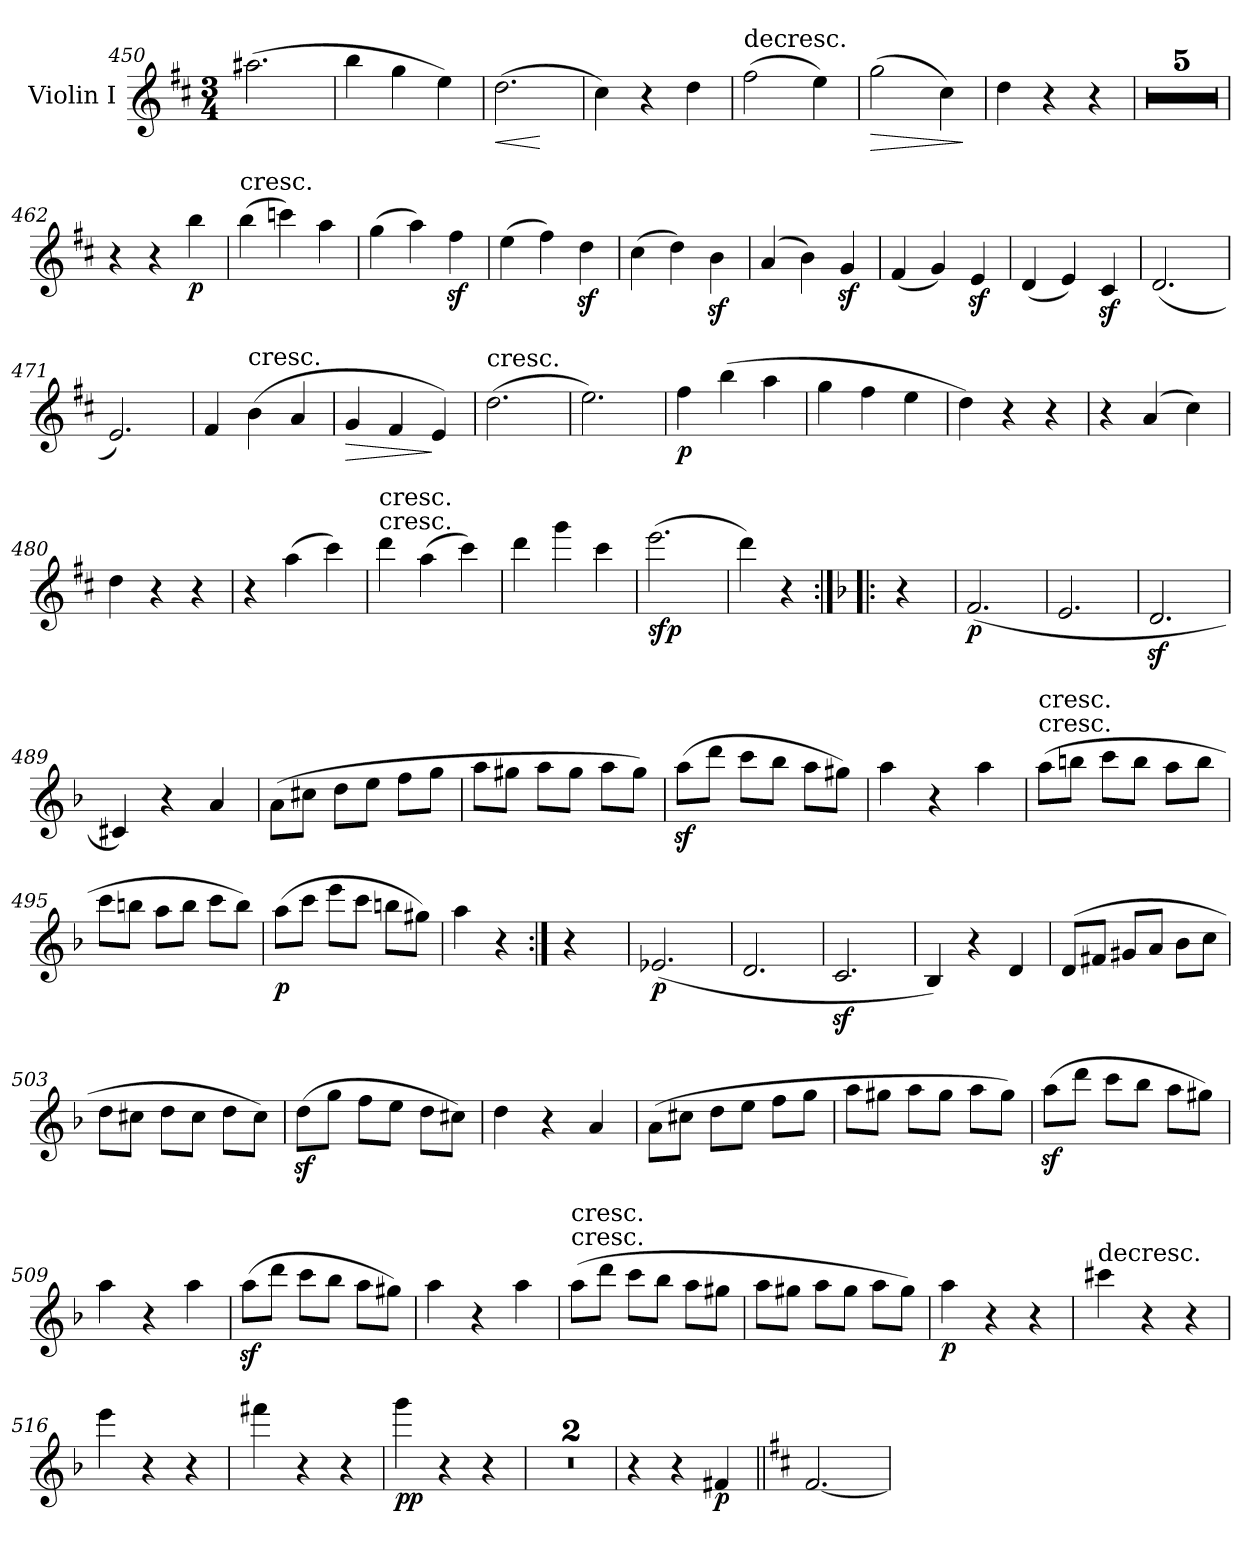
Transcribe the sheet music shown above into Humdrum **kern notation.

**kern	**dynam
*part1	*part1
*staff1	*staff1
*I"Violin I	*
*I'Vln	*
*clefG2	*
*k[f#c#]	*
*D:	*
*M3/4	*
=450	=450
(2.aa#X	.
=451	=451
4bb	.
4gg	.
4ee)	.
=452	=452
!	!LO:HP:b
(2.dd	<
.	[
=453	=453
4cc#)	.
4r	.
4dd	.
=454	=454
!LO:TX:t=decresc.	!
(2ff#	.
4ee)	.
=455	=455
!	!LO:HP:b
(2gg	>
4cc#)	.
.	]
=456	=456
4dd	.
4r	.
4r	.
=457	=457
2.r	.
=458	=458
2.r	.
=459	=459
2.r	.
=460	=460
2.r	.
=461	=461
2.r	.
=462	=462
4r	.
4r	.
4bb	p
=463	=463
!LO:TX:a:t=cresc.	!
(4bb	.
4cccn)	.
4aa	.
=464	=464
(4gg	.
4aa)	.
4ff#z	.
=465	=465
(4ee	.
4ff#)	.
4ddz	.
=466	=466
(4cc#	.
4dd)	.
4bz	.
=467	=467
(4a	.
4b)	.
4gz	.
=468	=468
(4f#	.
4g)	.
4ez	.
=469	=469
(4d	.
4e)	.
4c#z	.
=470	=470
(2.d	.
=471	=471
2.e)	.
=472	=472
4f#	.
!LO:TX:t=cresc.	!
(4b	.
4a	.
=473	=473
!	!LO:HP:b
4g	>
4f#	.
4e)	]
=474	=474
!LO:TX:a:t=cresc.	!
(2.dd	.
=475	=475
2.ee)	.
=476	=476
4ff#	p
(4bb	.
4aa	.
=477	=477
4gg	.
4ff#	.
4ee	.
=478	=478
4dd)	.
4r	.
4r	.
=479	=479
4r	.
(4a	.
4cc#)	.
=480	=480
4dd	.
4r	.
4r	.
=481	=481
4r	.
(4aa	.
4ccc#)	.
=482	=482
!LO:TX:t=cresc.	!
!LO:TX:a:t=cresc.	!
4ddd	.
(4aa	.
4ccc#)	.
=483	=483
4ddd	.
4ggg	.
4ccc#	.
=484	=484
(2.eee	sfp
=485	=485
4ddd)	.
4r	.
=:|!|:	=:|!|:
*k[b-]	*
*d:	*
4r	.
=486	=486
(2.f	p
=487	=487
2.e	.
=488	=488
2.dz	.
=489	=489
4c#X)	.
4r	.
4a	.
=490	=490
(8a\L	.
8cc#X\J	.
8dd\L	.
8ee\J	.
8ff\L	.
8gg\J	.
=491	=491
8aa\L	.
8gg#X\J	.
8aa\L	.
8gg#\J	.
8aa\L	.
8gg#\J)	.
=492	=492
(8aaz\L	.
8ddd\J	.
8ccc\L	.
8bb-\J	.
8aa\L	.
8gg#X\J)	.
=493	=493
4aa	.
4r	.
4aa	.
=494	=494
!LO:TX:t=cresc.	!
!LO:TX:a:t=cresc.	!
(8aa\L	.
8bbn\J	.
8ccc\L	.
8bb\J	.
8aa\L	.
8bb\J	.
=495	=495
8ccc\L	.
8bbn\J	.
8aa\L	.
8bb\J	.
8ccc\L	.
8bb\J)	.
=496	=496
(8aa\L	p
8ccc\J	.
8eee\L	.
8ccc\J	.
8bbn\L	.
8gg#X\J)	.
=497	=497
4aa	.
4r	.
=:|!	=:|!
4r	.
=498	=498
(2.e-X	p
=499	=499
2.d	.
=500	=500
2.cz	.
=501	=501
4B-)	.
4r	.
4d	.
=502	=502
(8d/L	.
8f#X/J	.
8g#X/L	.
8a/J	.
8b-\L	.
8cc\J	.
=503	=503
8dd\L	.
8cc#X\J	.
8dd\L	.
8cc#\J	.
8dd\L	.
8cc#\J)	.
=504	=504
(8ddz\L	.
8gg\J	.
8ff\L	.
8ee\J	.
8dd\L	.
8cc#X\J)	.
=505	=505
4dd	.
4r	.
4a	.
=506	=506
(8a\L	.
8cc#X\J	.
8dd\L	.
8ee\J	.
8ff\L	.
8gg\J	.
=507	=507
8aa\L	.
8gg#X\J	.
8aa\L	.
8gg#\J	.
8aa\L	.
8gg#\J)	.
=508	=508
(8aaz\L	.
8ddd\J	.
8ccc\L	.
8bb-\J	.
8aa\L	.
8gg#X\J)	.
=509	=509
4aa	.
4r	.
4aa	.
=510	=510
(8aaz\L	.
8ddd\J	.
8ccc\L	.
8bb-\J	.
8aa\L	.
8gg#X\J)	.
=511	=511
4aa	.
4r	.
4aa	.
=512	=512
!LO:TX:t=cresc.	!
!LO:TX:a:t=cresc.	!
(8aa\L	.
8ddd\J	.
8ccc\L	.
8bb-\J	.
8aa\L	.
8gg#X\J	.
=513	=513
8aa\L	.
8gg#X\J	.
8aa\L	.
8gg#\J	.
8aa\L	.
8gg#\J)	.
=514	=514
4aa	p
4r	.
4r	.
=515	=515
!LO:TX:a:t=decresc.	!
4ccc#X	.
4r	.
4r	.
=516	=516
4eee	.
4r	.
4r	.
=517	=517
4fff#X	.
4r	.
4r	.
=518	=518
4ggg	pp
4r	.
4r	.
=519	=519
2.r	.
=520	=520
2.r	.
=521	=521
4r	.
4r	.
4f#X	p
=522||	=522||
*k[f#c#]	*
*D:	*
[2.f#	.
=	=
*-	*-
